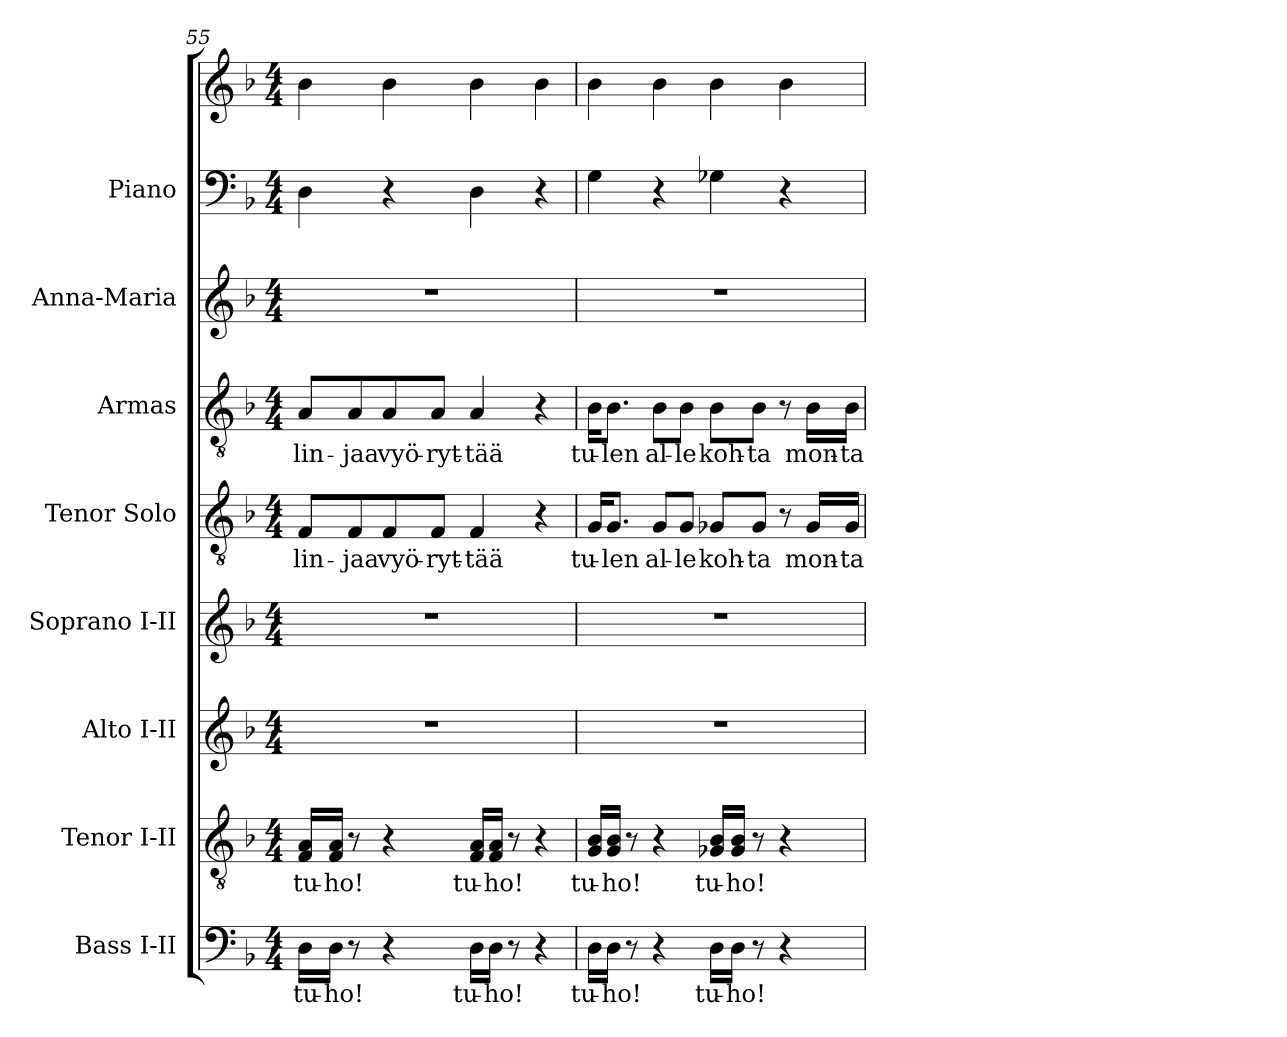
**kern	**text	**kern	**text	**kern	**kern	**kern	**text	**kern	**text	**kern	**kern	**kern
*part8	*part8	*part7	*part7	*part6	*part5	*part4	*part4	*part3	*part3	*part2	*part1	*part1
*staff9	*staff9	*staff8	*staff8	*staff7	*staff6	*staff5	*staff5	*staff4	*staff4	*staff3	*staff2	*staff1
*I"Bass I-II	*	*I"Tenor I-II	*	*I"Alto I-II	*I"Soprano I-II	*I"Tenor Solo	*	*I"Armas	*	*I"Anna-Maria	*I"Piano	*
*I'B.	*	*I'T.	*	*I'A.	*I'S.	*I'T. Solo	*	*I'Armas	*	*I'A-M	*I'Pno.	*
*clefF4	*	*clefGv2	*	*clefG2	*clefG2	*clefGv2	*	*clefGv2	*	*clefG2	*clefF4	*clefG2
*	*	*ITrd7c12	*	*	*	*ITrd7c12	*	*ITrd7c12	*	*	*	*
*k[b-]	*	*k[b-]	*	*k[b-]	*k[b-]	*k[b-]	*	*k[b-]	*	*k[b-]	*k[b-]	*k[b-]
*F:	*	*F:	*	*F:	*F:	*F:	*	*F:	*	*F:	*F:	*F:
*M4/4	*	*M4/4	*	*M4/4	*M4/4	*M4/4	*	*M4/4	*	*M4/4	*M4/4	*M4/4
=55	=55	=55	=55	=55	=55	=55	=55	=55	=55	=55	=55	=55
!	!LO:LY:b:color=#000000	!	!	!	!	!	!	!	!	!	!	!
!	!	!	!LO:LY:b:color=#000000	!	!	!	!	!	!	!	!	!
!	!	!	!	!	!	!	!LO:LY:b:color=#000000	!	!	!	!	!
!	!	!	!	!	!	!	!	!	!LO:LY:b:color=#000000	!	!	!
16Di\LL	tu-	16FFi/ 16AAiLL	tu-	1r	1r	8FFi/L	lin-	8AAi/L	lin-	1r	4Di\	4b-i
!	!LO:LY:b:color=#000000	!	!	!	!	!	!	!	!	!	!	!
!	!	!	!LO:LY:b:color=#000000	!	!	!	!	!	!	!	!	!
16Di\JJ	-ho!	16FFi/ 16AAiJJ	-ho!	.	.	.	.	.	.	.	.	.
!	!	!	!	!	!	!	!LO:LY:b:color=#000000	!	!	!	!	!
!	!	!	!	!	!	!	!	!	!LO:LY:b:color=#000000	!	!	!
8r	.	8r	.	.	.	8FFi/	-jaa	8AAi/	-jaa	.	.	.
!	!	!	!	!	!	!	!LO:LY:b:color=#000000	!	!	!	!	!
!	!	!	!	!	!	!	!	!	!LO:LY:b:color=#000000	!	!	!
4r	.	4r	.	.	.	8FFi/	vyö-	8AAi/	vyö-	.	4r	4b-i
!	!	!	!	!	!	!	!LO:LY:b:color=#000000	!	!	!	!	!
!	!	!	!	!	!	!	!	!	!LO:LY:b:color=#000000	!	!	!
.	.	.	.	.	.	8FFi/J	-ryt-	8AAi/J	-ryt-	.	.	.
!	!LO:LY:b:color=#000000	!	!	!	!	!	!	!	!	!	!	!
!	!	!	!LO:LY:b:color=#000000	!	!	!	!	!	!	!	!	!
!	!	!	!	!	!	!	!LO:LY:b:color=#000000	!	!	!	!	!
!	!	!	!	!	!	!	!	!	!LO:LY:b:color=#000000	!	!	!
16Di\LL	tu-	16FFi/ 16AAiLL	tu-	.	.	4FFi/	-tää	4AAi/	-tää	.	4Di\	4b-i
!	!LO:LY:b:color=#000000	!	!	!	!	!	!	!	!	!	!	!
!	!	!	!LO:LY:b:color=#000000	!	!	!	!	!	!	!	!	!
16Di\JJ	-ho!	16FFi/ 16AAiJJ	-ho!	.	.	.	.	.	.	.	.	.
8r	.	8r	.	.	.	.	.	.	.	.	.	.
4r	.	4r	.	.	.	4r	.	4r	.	.	4r	4b-i
!!LO:LB:g=z
=56	=56	=56	=56	=56	=56	=56	=56	=56	=56	=56	=56	=56
!	!LO:LY:b:color=#000000	!	!	!	!	!	!	!	!	!	!	!
!	!	!	!LO:LY:b:color=#000000	!	!	!	!	!	!	!	!	!
!	!	!	!	!	!	!	!LO:LY:b:color=#000000	!	!	!	!	!
!	!	!	!	!	!	!	!	!	!LO:LY:b:color=#000000	!	!	!
16Di\LL	tu-	16GGi/ 16BB-iLL	tu-	1r	1r	16GGi/KL	tu-	16BB-i\KL	tu-	1r	4Gi\	4b-i
!	!LO:LY:b:color=#000000	!	!	!	!	!	!	!	!	!	!	!
!	!	!	!LO:LY:b:color=#000000	!	!	!	!	!	!	!	!	!
!	!	!	!	!	!	!	!LO:LY:b:color=#000000	!	!	!	!	!
!	!	!	!	!	!	!	!	!	!LO:LY:b:color=#000000	!	!	!
16Di\JJ	-ho!	16GGi/ 16BB-iJJ	-ho!	.	.	8.GGi/J	-len	8.BB-i\J	-len	.	.	.
8r	.	8r	.	.	.	.	.	.	.	.	.	.
!	!	!	!	!	!	!	!LO:LY:b:color=#000000	!	!	!	!	!
!	!	!	!	!	!	!	!	!	!LO:LY:b:color=#000000	!	!	!
4r	.	4r	.	.	.	8GGi/L	al-	8BB-i\L	al-	.	4r	4b-i
!	!	!	!	!	!	!	!LO:LY:b:color=#000000	!	!	!	!	!
!	!	!	!	!	!	!	!	!	!LO:LY:b:color=#000000	!	!	!
.	.	.	.	.	.	8GGi/J	-le	8BB-i\J	-le	.	.	.
!	!LO:LY:b:color=#000000	!	!	!	!	!	!	!	!	!	!	!
!	!	!	!LO:LY:b:color=#000000	!	!	!	!	!	!	!	!	!
!	!	!	!	!	!	!	!LO:LY:b:color=#000000	!	!	!	!	!
!	!	!	!	!	!	!	!	!	!LO:LY:b:color=#000000	!	!	!
16Di\LL	tu-	16GG-Xi/ 16BB-iLL	tu-	.	.	8GG-Xi/L	koh-	8BB-i\L	koh-	.	4G-Xi\	4b-i
!	!LO:LY:b:color=#000000	!	!	!	!	!	!	!	!	!	!	!
!	!	!	!LO:LY:b:color=#000000	!	!	!	!	!	!	!	!	!
16Di\JJ	-ho!	16GG-i/ 16BB-iJJ	-ho!	.	.	.	.	.	.	.	.	.
!	!	!	!	!	!	!	!LO:LY:b:color=#000000	!	!	!	!	!
!	!	!	!	!	!	!	!	!	!LO:LY:b:color=#000000	!	!	!
8r	.	8r	.	.	.	8GG-i/J	-ta	8BB-i\J	-ta	.	.	.
4r	.	4r	.	.	.	8r	.	8r	.	.	4r	4b-i
!	!	!	!	!	!	!	!LO:LY:b:color=#000000	!	!	!	!	!
!	!	!	!	!	!	!	!	!	!LO:LY:b:color=#000000	!	!	!
.	.	.	.	.	.	16GG-i/LL	mon-	16BB-i\LL	mon-	.	.	.
!	!	!	!	!	!	!	!LO:LY:b:color=#000000	!	!	!	!	!
!	!	!	!	!	!	!	!	!	!LO:LY:b:color=#000000	!	!	!
.	.	.	.	.	.	16GG-i/JJ	-ta	16BB-i\JJ	-ta	.	.	.
=	=	=	=	=	=	=	=	=	=	=	=	=
*-	*-	*-	*-	*-	*-	*-	*-	*-	*-	*-	*-	*-
